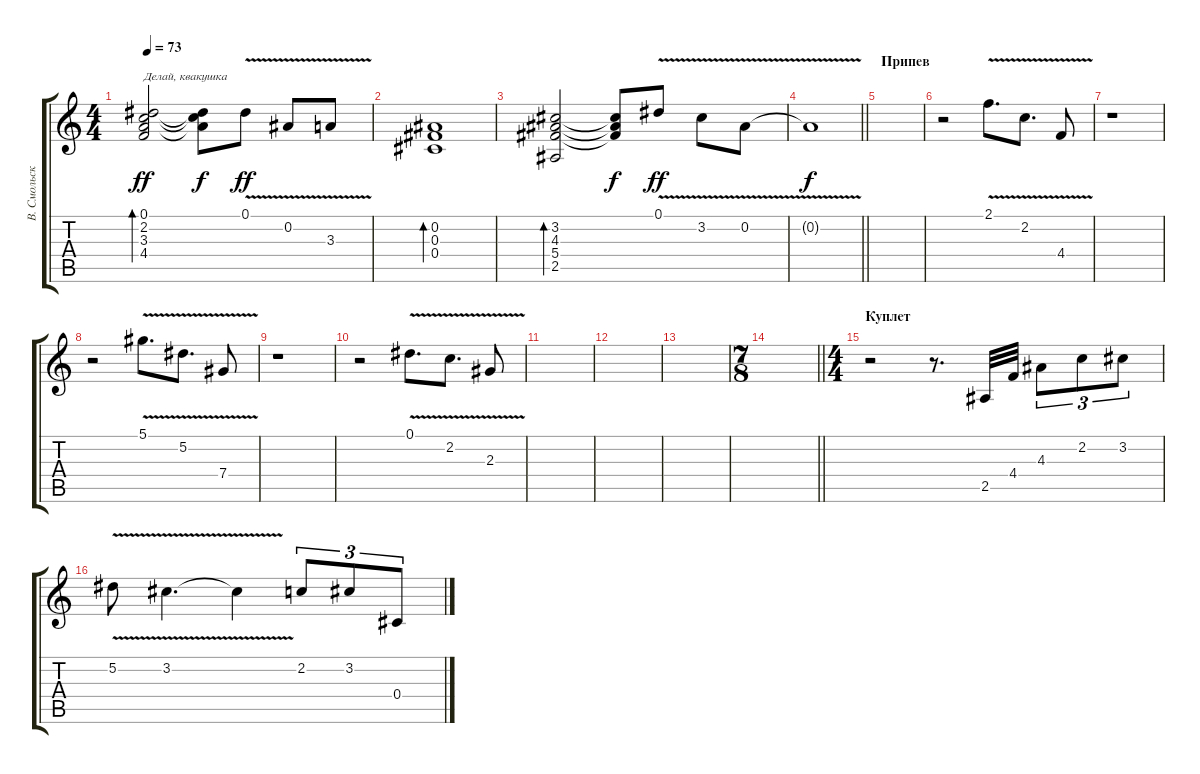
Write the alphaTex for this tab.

\track ("В. Смольский" "В. Смольск") {instrument distortionguitar}
\staff {score tabs}
\tuning (Eb4 Bb3 Gb3 Db3 Ab2 Eb2) {hide}
\ts (4 4)
\tempo 73
\clef g2
\ks c
(0.1 2.2 3.3 4.4).2{bd 60 txt "Делай, квакушка" dy ff} (0.1{t} 2.2{t} 3.3{t}).8{dy f} 0.1{v}.8{dy ff} 0.2{v}.8 3.3{v}.8 |
(0.2 0.3 0.4).1{bd 240} |
(3.2 4.3 5.4 2.5).2{bd 240} (3.2{t} 4.3{t} 5.4{t}).8{dy f} 0.1{v}.8{dy ff} 3.2{v}.8 0.2{v}.8 |
\barLineRight lightlight
0.2{t}.1{dy f} |
\section ("" "Припев")
|
r.2 2.1{v}.8{d} 2.2{v}.8{d} 4.4{v}.8 |
r.1 |
r.2 5.1{v}.8{d} 5.2{v}.8{d} 7.4{v}.8 |
r.1 |
r.2 0.1{v}.8{d} 2.2{v}.8{d} 2.3{v}.8 |
|
|
|
\ts (7 8)
\barLineRight lightlight
|
\ts (4 4)
\section ("" "Куплет")
r.2{volume 16 instrument acousticguitarsteel} r.8{d} 2.5.32 4.4.32 4.3.8{tu (3 2)} 2.2.8{tu (3 2)} 3.2.8{tu (3 2)} |
5.2{v}.8 3.2{v}.4{d} 3.2{t}.4 2.2.8{tu (3 2)} 3.2.8{tu (3 2)} 0.4.8{tu (3 2)}
